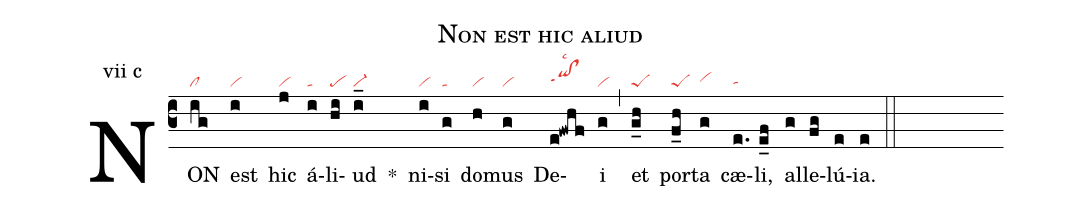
name: Non est hic aliud;
annotation: vii c;
mode: 7;
nabc-lines: 1;
%%
(c3)
NON(ig|cl) est(i|vi) hic(j|vi) á(i|ta)li(hi|pe)ud(i_|vi-) *()
ni(i|vi)si(g|ta) do(h|vi)mus(g|vi) De(e!fwhf|qihh!clhhppt1lsc2)i(g|vi) (,)
et(g_h|peS) por(f_h|peS)ta(g|vihh) cæ(e.|tahg)li,(e_f) al(g)le(fg)lú(e)ia.(e) (::)
